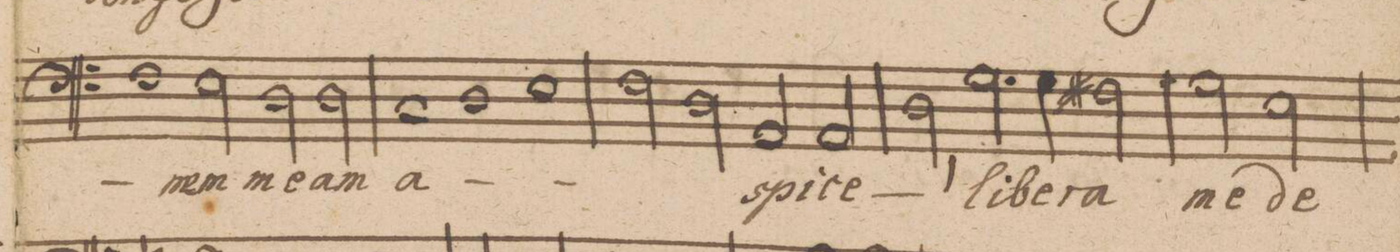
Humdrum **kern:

**kern	**text
*I"Baſso.	*
*clefF4	*
*k[]	*
*met(C|)	*
*M2/1	*
1F\	.
=13-	=13-
2E\	-nem
2D\	me-
2D\	-am
=14-	=14-
1C/	a-
1D	.
=15-	=15-
1E\	.
2F\	.
2D\	.
=16-	=16-
2AA/	-spi-
2AA/	-ce
2D,<\	.
2.G\	'li-
=17-	=17-
4G\	-be-
2F#X\	-ra
2G\	me
2E\	de
=18-	=18-
*-	*-
